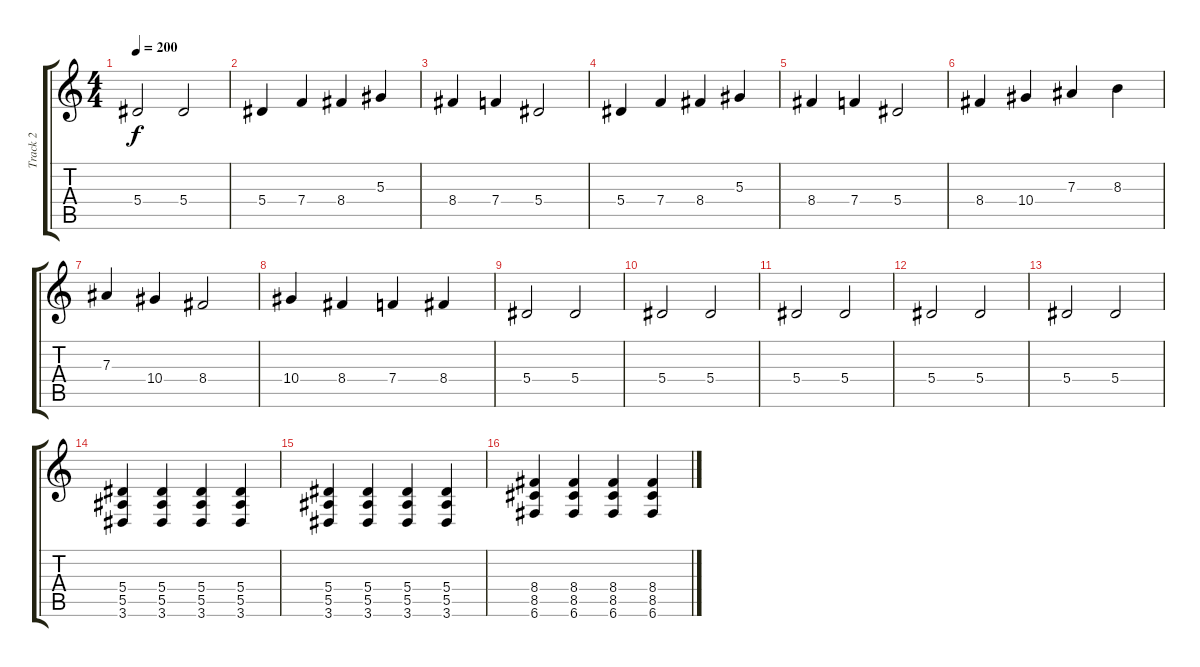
\track ("Track 2" "Track 2") {instrument distortionguitar}
\staff {score tabs}
\tuning (C4 G3 Eb3 Bb2 F2 C2) {hide}
\ts (4 4)
\tempo 200
\clef g2
\ks c
5.4.2{dy f} 5.4.2 |
5.4.4{volume 16 instrument overdrivenguitar} 7.4.4 8.4.4 5.3.4 |
8.4.4 7.4.4 5.4.2 |
5.4.4{instrument overdrivenguitar} 7.4.4 8.4.4 5.3.4 |
8.4.4 7.4.4 5.4.2 |
8.4.4 10.4.4 7.3.4 8.3.4 |
7.3.4 10.4.4 8.4.2 |
10.4.4 8.4.4 7.4.4 8.4.4 |
5.4.2 5.4.2 |
5.4.2 5.4.2 |
5.4.2 5.4.2 |
5.4.2 5.4.2 |
5.4.2 5.4.2 |
(5.4 5.5 3.6).4{instrument distortionguitar} (5.4 5.5 3.6).4 (5.4 5.5 3.6).4 (5.4 5.5 3.6).4 |
(5.4 5.5 3.6).4 (5.4 5.5 3.6).4 (5.4 5.5 3.6).4 (5.4 5.5 3.6).4 |
(8.4 8.5 6.6).4 (8.4 8.5 6.6).4 (8.4 8.5 6.6).4 (8.4 8.5 6.6).4
